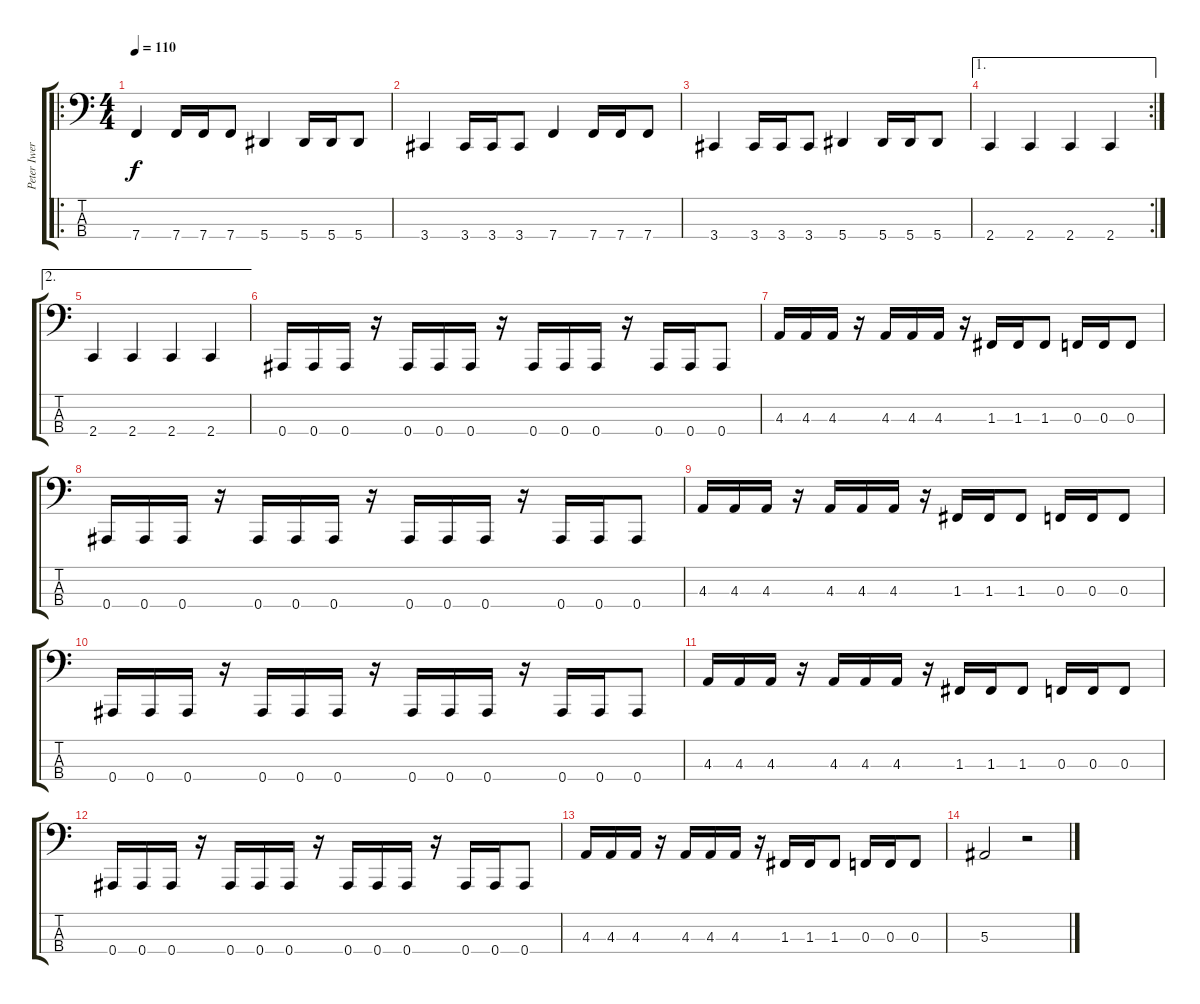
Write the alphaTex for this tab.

\track ("Peter Iwers" "Peter Iwer") {instrument electricbassfinger}
\staff {score tabs}
\tuning (Eb2 Bb1 F1 Bb0) {hide}
\ro
\ts (4 4)
\tempo 110
\clef f4
\ks c
7.4.4{dy f} 7.4.16 7.4.16 7.4.8 5.4.4 5.4.16 5.4.16 5.4.8 |
3.4.4 3.4.16 3.4.16 3.4.8 7.4.4 7.4.16 7.4.16 7.4.8 |
3.4.4 3.4.16 3.4.16 3.4.8 5.4.4 5.4.16 5.4.16 5.4.8 |
\ae 1
\rc 2
2.4.4 2.4.4 2.4.4 2.4.4 |
\ae 2
2.4.4 2.4.4 2.4.4 2.4.4 |
0.4.16 0.4.16 0.4.16 r.16 0.4.16 0.4.16 0.4.16 r.16 0.4.16 0.4.16 0.4.16 r.16 0.4.16 0.4.16 0.4.8 |
4.3.16 4.3.16 4.3.16 r.16 4.3.16 4.3.16 4.3.16 r.16 1.3.16 1.3.16 1.3.8 0.3.16 0.3.16 0.3.8 |
0.4.16 0.4.16 0.4.16 r.16 0.4.16 0.4.16 0.4.16 r.16 0.4.16 0.4.16 0.4.16 r.16 0.4.16 0.4.16 0.4.8 |
4.3.16 4.3.16 4.3.16 r.16 4.3.16 4.3.16 4.3.16 r.16 1.3.16 1.3.16 1.3.8 0.3.16 0.3.16 0.3.8 |
0.4.16 0.4.16 0.4.16 r.16 0.4.16 0.4.16 0.4.16 r.16 0.4.16 0.4.16 0.4.16 r.16 0.4.16 0.4.16 0.4.8 |
4.3.16 4.3.16 4.3.16 r.16 4.3.16 4.3.16 4.3.16 r.16 1.3.16 1.3.16 1.3.8 0.3.16 0.3.16 0.3.8 |
0.4.16 0.4.16 0.4.16 r.16 0.4.16 0.4.16 0.4.16 r.16 0.4.16 0.4.16 0.4.16 r.16 0.4.16 0.4.16 0.4.8 |
4.3.16 4.3.16 4.3.16 r.16 4.3.16 4.3.16 4.3.16 r.16 1.3.16 1.3.16 1.3.8 0.3.16 0.3.16 0.3.8 |
5.3.2 r.2
